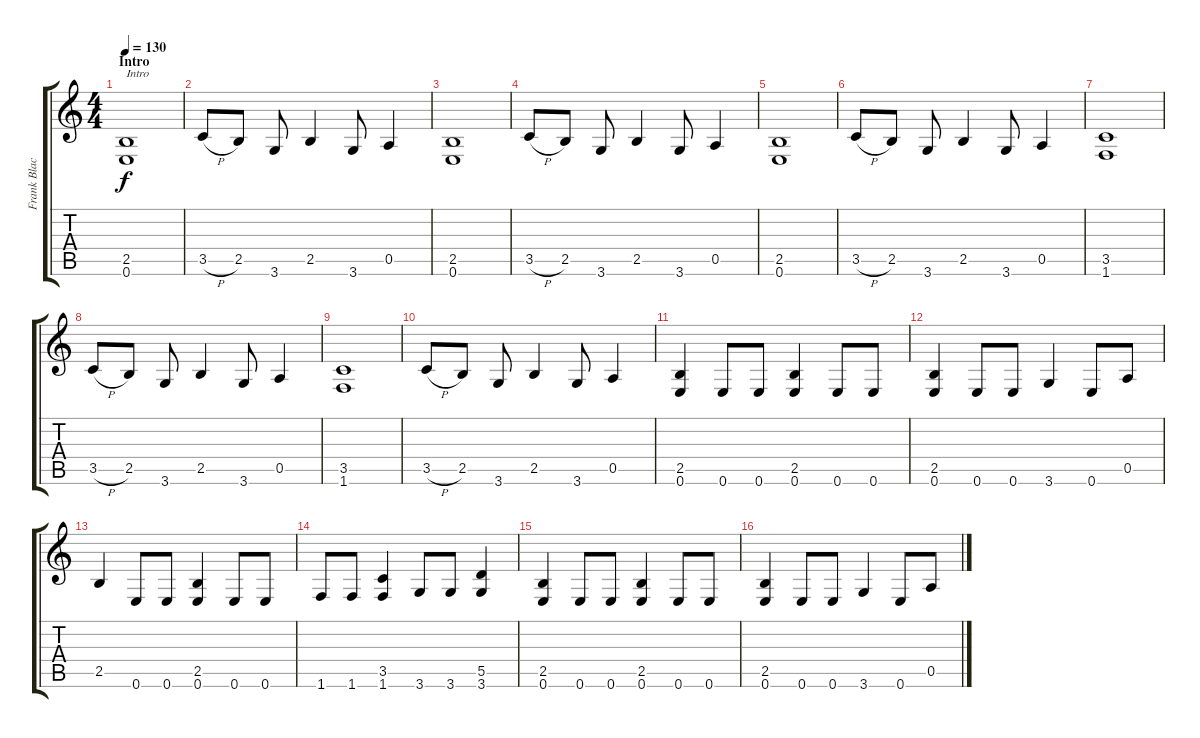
\track ("Frank Blackfire" "Frank Blac") {instrument distortionguitar}
\staff {score tabs}
\tuning (E4 B3 G3 D3 A2 E2) {hide}
\ts (4 4)
\section ("" "Intro")
\tempo 130
\clef g2
\ks c
(2.5 0.6).1{txt "Intro" dy f instrument distortionguitar} |
3.5{h}.8 2.5.8 3.6.8 2.5.4 3.6.8 0.5.4 |
(2.5 0.6).1 |
3.5{h}.8 2.5.8 3.6.8 2.5.4 3.6.8 0.5.4 |
(2.5 0.6).1 |
3.5{h}.8 2.5.8 3.6.8 2.5.4 3.6.8 0.5.4 |
(3.5 1.6).1 |
3.5{h}.8 2.5.8 3.6.8 2.5.4 3.6.8 0.5.4 |
(3.5 1.6).1 |
3.5{h}.8 2.5.8 3.6.8 2.5.4 3.6.8 0.5.4 |
(2.5 0.6).4 0.6.8 0.6.8 (2.5 0.6).4 0.6.8 0.6.8 |
(2.5 0.6).4 0.6.8 0.6.8 3.6.4 0.6.8 0.5.8 |
2.5.4 0.6.8 0.6.8 (2.5 0.6).4 0.6.8 0.6.8 |
1.6.8 1.6.8 (3.5 1.6).4 3.6.8 3.6.8 (5.5 3.6).4 |
(2.5 0.6).4 0.6.8 0.6.8 (2.5 0.6).4 0.6.8 0.6.8 |
(2.5 0.6).4 0.6.8 0.6.8 3.6.4 0.6.8 0.5.8
